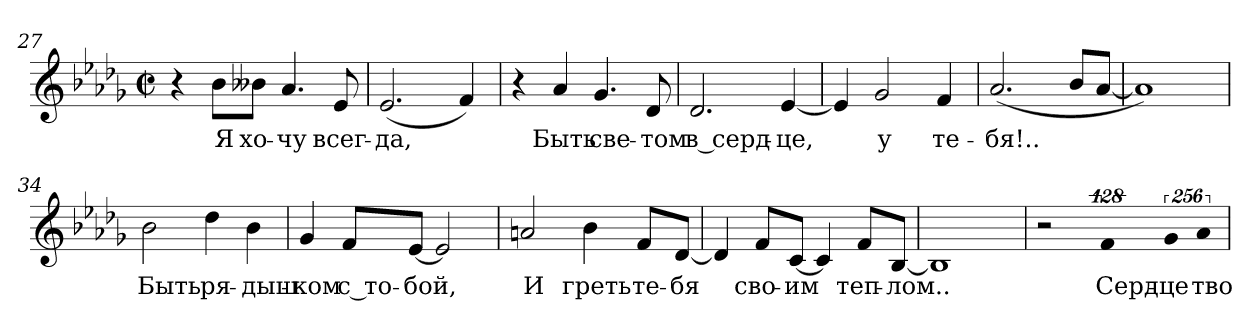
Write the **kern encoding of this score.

**kern	**text
*part1	*part1
*staff1	*staff1
*clefG2	*
*k[b-e-a-d-g-]	*
*b-:	*
*M2/2	*
*met(c|)	*
=27	=27
4r	.
!	!LO:LY:b:color=#000000
8b-i\L	Я
!	!LO:LY:b:color=#000000
8b--Xi\J	хо-
!	!LO:LY:b:color=#000000
4.a-i/	-чу
!	!LO:LY:b:color=#000000
8e-i/	всег-
=28	=28
!	!LO:LY:b:color=#000000
(2.e-i/	-да,
4fi/)	.
=29	=29
4r	.
!	!LO:LY:b:color=#000000
4a-i/	Быть
!	!LO:LY:b:color=#000000
4.g-i/	све-
!	!LO:LY:b:color=#000000
8d-i/	-том
!!LO:LB:g=z
=30	=30
!	!LO:LY:b:color=#000000
2.d-i/	в серд-
!	!LO:LY:b:color=#000000
[<4e-i/	-це,
=31	=31
4e-i/]	.
!	!LO:LY:b:color=#000000
2g-i/	у
!	!LO:LY:b:color=#000000
4fi/	те-
=32	=32
!	!LO:LY:b:color=#000000
(2.a-i/	-бя!..
8b-i/L	.
[<8a-i/J	.
=33	=33
1a-i])	.
=34	=34
!	!LO:LY:b:color=#000000
2b-i\	Быть
!	!LO:LY:b:color=#000000
4dd-i\	ря-
!	!LO:LY:b:color=#000000
4b-i\	-дыш-
=35	=35
!	!LO:LY:b:color=#000000
4g-i/	-ком
!	!LO:LY:b:color=#000000
8fi/L	с то-
!	!LO:LY:b:color=#000000
[<8e-i/J	-бой,
2e-i/]	.
!!LO:LB:g=z
=36	=36
!	!LO:LY:b:color=#000000
2ani/	И
!	!LO:LY:b:color=#000000
4b-i\	греть
!	!LO:LY:b:color=#000000
8fi/L	те-
!	!LO:LY:b:color=#000000
[<8d-i/J	-бя
=37	=37
4d-i/]	.
!	!LO:LY:b:color=#000000
8fi/L	сво-
!	!LO:LY:b:color=#000000
[<8ci/J	-им
4ci/]	.
!	!LO:LY:b:color=#000000
8fi/L	теп-
!	!LO:LY:b:color=#000000
[<8B-i/J	-лом..
=38	=38
1B-i]	.
=39	=39
2r	.
!LO:N:vis=4	!
!	!LO:LY:b:color=#000000
512%85fi/	Серд-
!LO:N:vis=4	!
!	!LO:LY:b:color=#000000
1024%171g-i/	-це
!LO:N:vis=4	!
!	!LO:LY:b:color=#000000
1024%171a-i/	тво-
=	=
*-	*-
